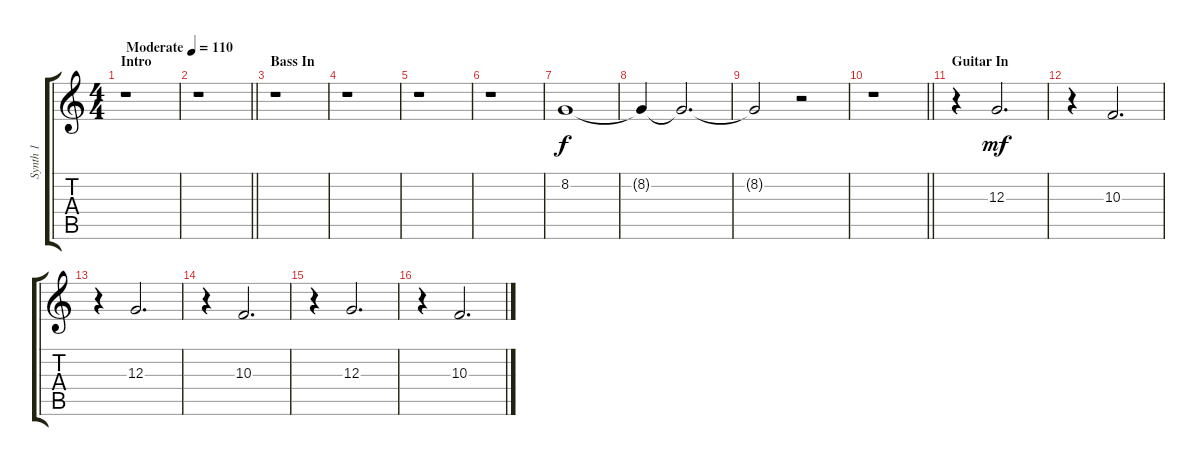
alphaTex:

\track ("Synth 1" "Synth 1") {instrument lead2sawtooth}
\staff {score tabs}
\tuning (E4 B3 G3 D3 A2 E2) {hide}
\ts (4 4)
\section ("" "Intro")
\tempo (110 "Moderate")
\clef g2
\ks c
r.1{dy f instrument lead2sawtooth} |
\barLineRight lightlight
r.1 |
\section ("" "Bass In")
r.1 |
r.1 |
r.1 |
r.1{volume 0} |
8.2.1{volume 9} |
8.2{t}.4 8.2{t}.2{d} |
8.2{t}.2{volume 0} r.2 |
\barLineRight lightlight
r.1 |
\section ("" "Guitar In")
r.4{volume 9 instrument pad5bowed} 12.3.2{d dy mf} |
r.4 10.3.2{d} |
r.4 12.3.2{d} |
r.4 10.3.2{d} |
r.4 12.3.2{d} |
r.4 10.3.2{d}
